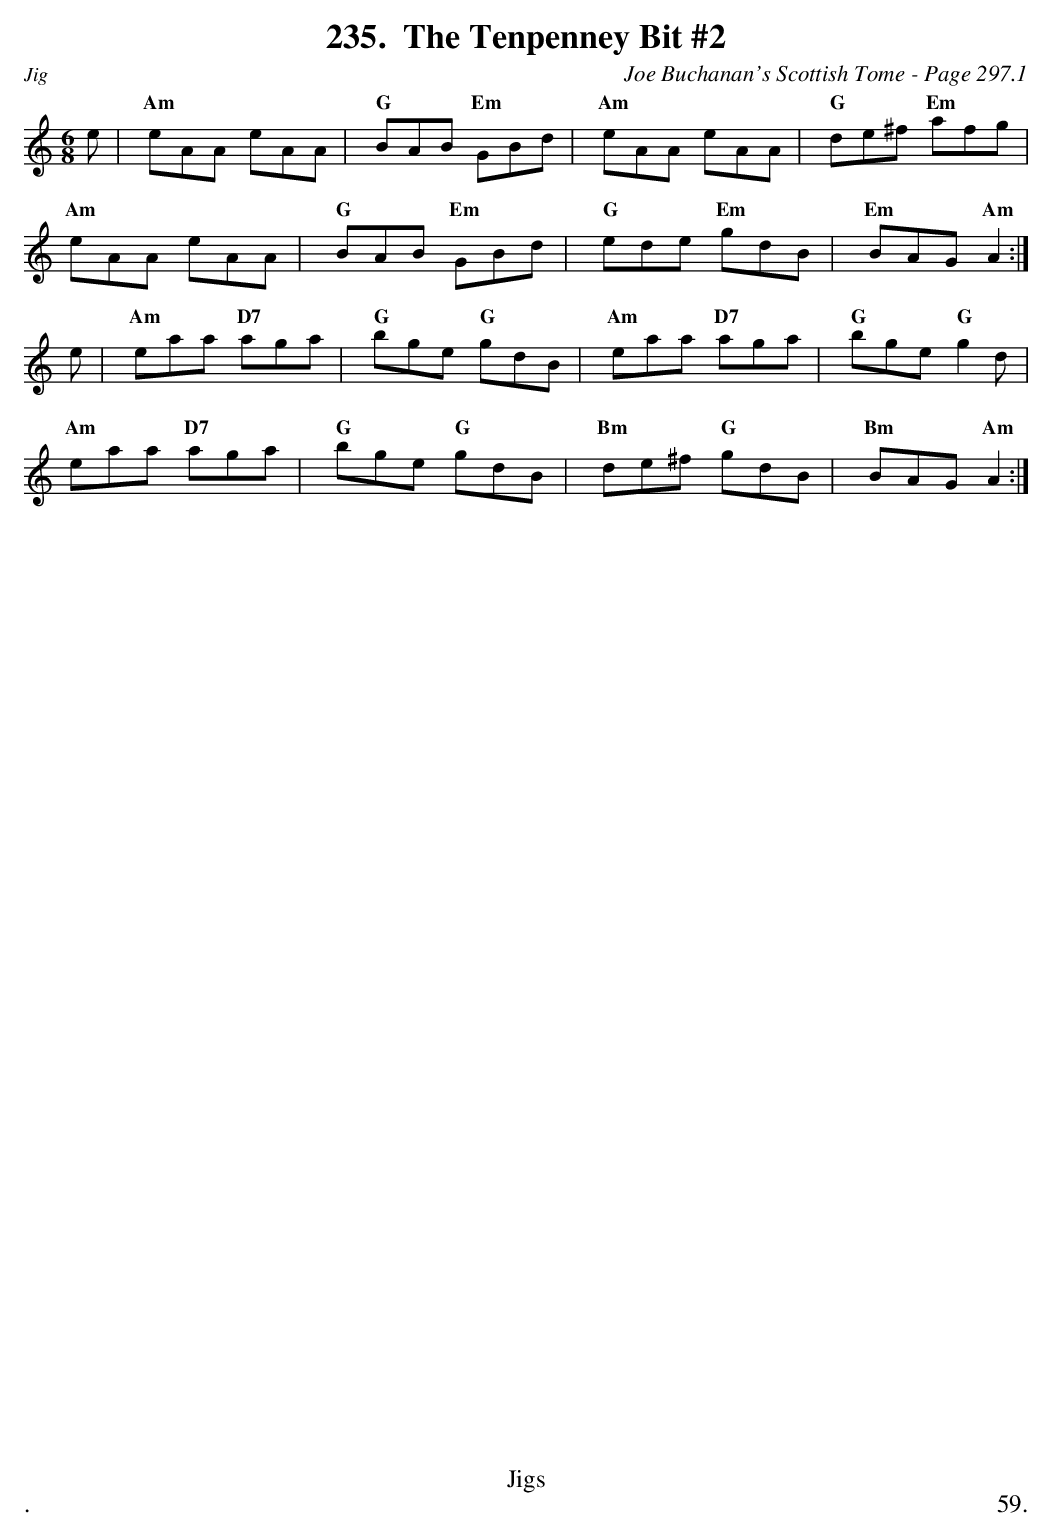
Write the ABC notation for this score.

X:1
T:Tenpenney Bit #2, The
C:Joe Buchanan's Scottish Tome - Page 297.1
L:1/8
M:6/8
K:C
e | "Am"eAA eAA | "G"BAB "Em"GBd | "Am"eAA eAA | "G"de^f "Em"afg |
"Am"eAA eAA | "G"BAB "Em"GBd | "G"ede "Em"gdB | "Em"BAG "Am"A2 :|
e | "Am"eaa "D7"aga | "G"bge "G"gdB | "Am"eaa "D7"aga | "G"bge "G"g2 d |
"Am"eaa "D7"aga | "G"bge "G"gdB | "Bm"de^f "G"gdB | "Bm"BAG "Am"A2 :|
